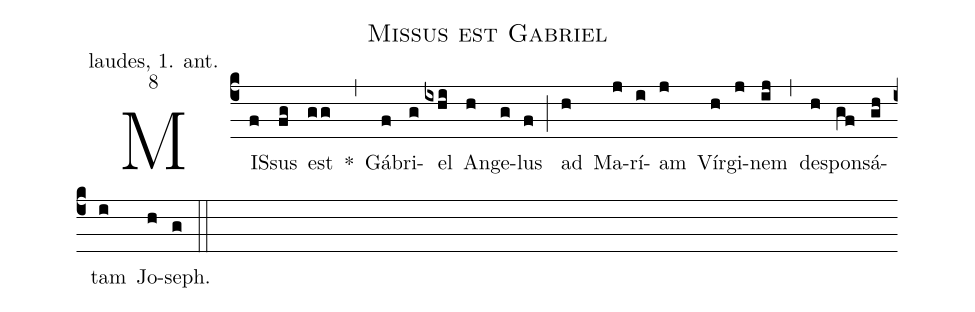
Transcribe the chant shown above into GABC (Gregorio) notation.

name: Missus est Gabriel;
office-part: laudes, 1. ant.;
mode: 8;
%%
% VIII.G*
(c4)
MIS(f)sus(fg) est(g/g) *(,)
Gáb(f)ri(g)el(ixhi) An(h)ge(g)lus(f) (;)
ad(h) Ma(j)rí(i)am(j) Vír(h)gi(j)nem(ij) (,)
de(h)spon(gf)sá(gh)tam(i) Jo(h)seph.(g) (::)
